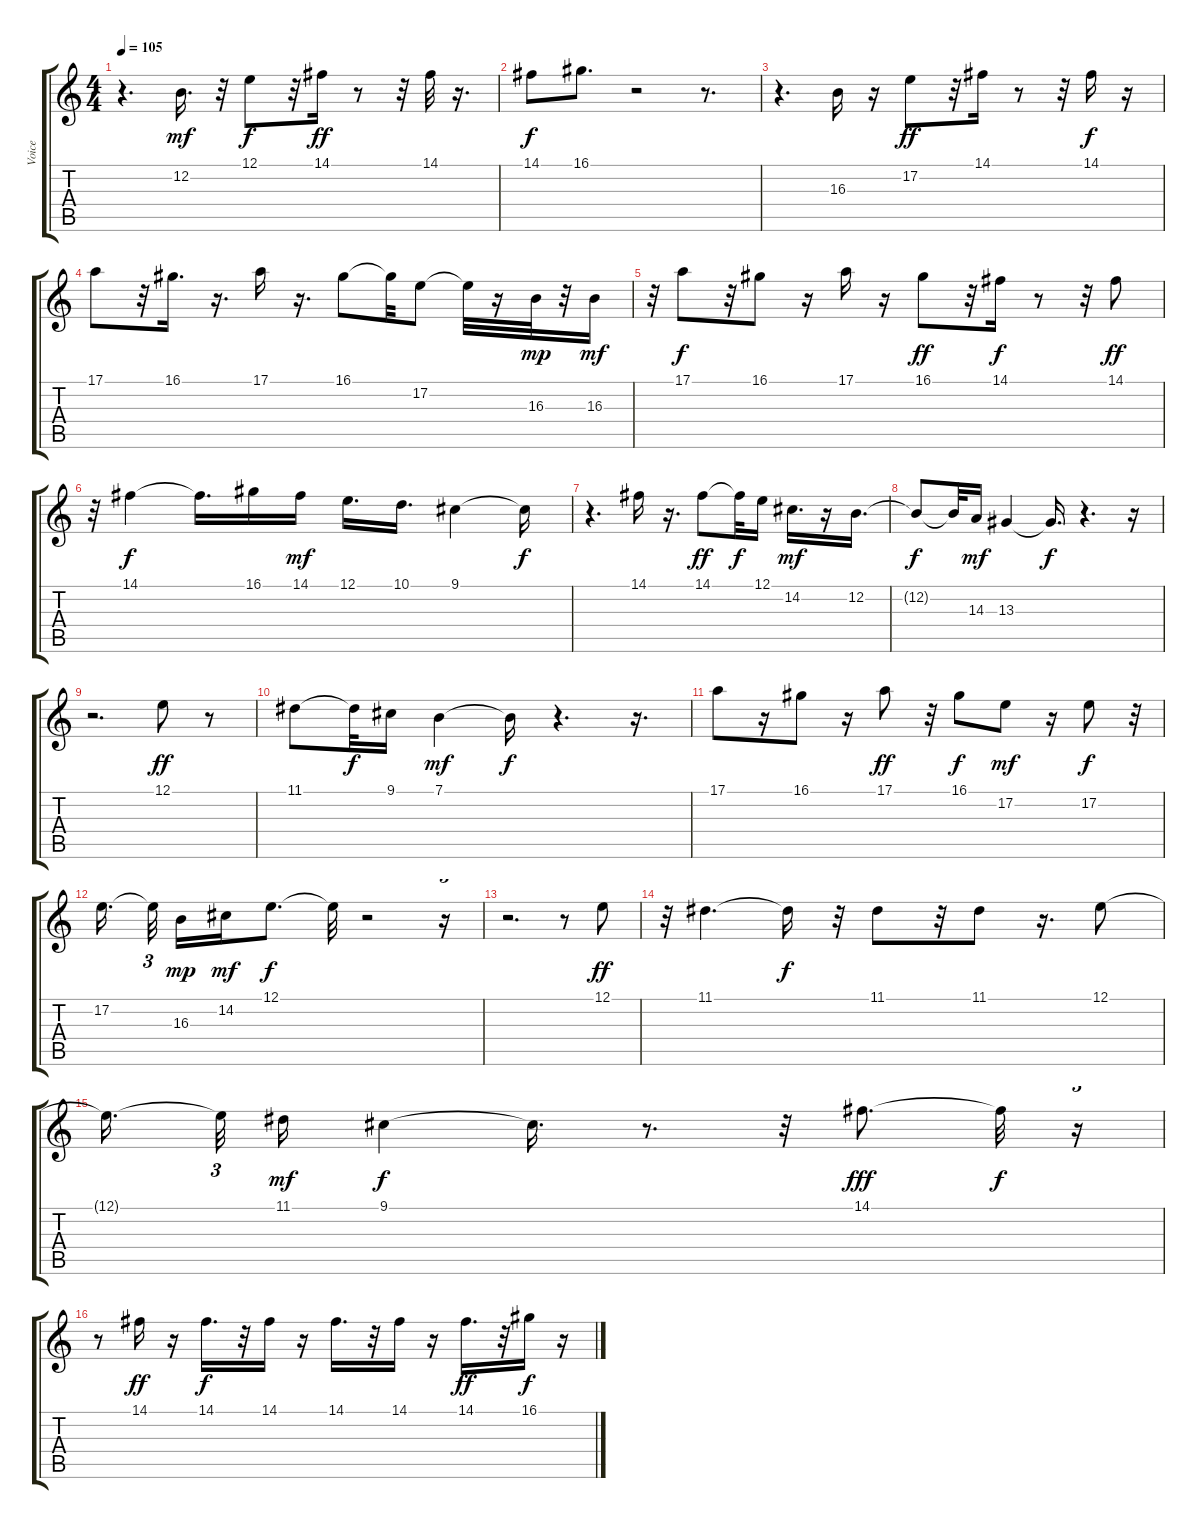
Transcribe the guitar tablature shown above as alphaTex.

\track ("Voice" "Voice") {instrument harmonica}
\staff {score tabs}
\tuning (E4 B3 G3 D3 A2 E2) {hide}
\ts (4 4)
\tempo 105
\clef g2
\ks c
r.4{d dy f} 12.2.16{d dy mf} r.32 12.1.8{dy f} r.32 14.1.16{dy ff} r.8 r.32 14.1.32 r.16{d} |
14.1.8{dy f} 16.1.8{d} r.2 r.8{d} |
r.4{d} 16.3.16 r.16 17.2.8{dy ff} r.32 14.1.16 r.8 r.32 14.1.16{dy f} r.16 |
17.1.8 r.32 16.1.16{d} r.16{d} 17.1.16 r.16{d} 16.1.8 16.1{t}.32 17.2.8 17.2{t}.32 r.16 16.3.32{dy mp} r.32 16.3.16{dy mf} |
r.32 17.1.8{dy f} r.32 16.1.8 r.16 17.1.16 r.16 16.1.8{dy ff} r.32 14.1.16{dy f} r.8 r.32 14.1.8{dy ff} |
r.32 14.1.4{dy f} 14.1{t}.16{d} 16.1.16 14.1.16{dy mf} 12.1.16{d} 10.1.16{d} 9.1.4 9.1{t}.16{dy f} |
r.4{d} 14.1.16 r.16{d} 14.1.8{dy ff} 14.1{t}.32{dy f} 12.1.16 14.2.16{d dy mf} r.16 12.2.16{d} |
12.2{t}.8{dy f} 12.2{t}.32 14.3.16{dy mf} 13.3.4 13.3{t}.16{d dy f} r.4{d} r.16 |
r.2{d} 12.1.8{dy ff} r.8 |
11.1.8 11.1{t}.32{dy f} 9.1.16 7.1.4{dy mf} 7.1{t}.16{dy f} r.4{d} r.16{d} |
17.1.8 r.16 16.1.8 r.16 17.1.8{dy ff} r.32 16.1.8{dy f} 17.2.8{dy mf} r.16 17.2.8{dy f} r.32 |
17.2.16{d beam splitsecondary} 17.2{t}.32{tu (3 2) beam splitsecondary} 16.3.16{dy mp} 14.2.16{dy mf} 12.1.8{d dy f} 12.1{t}.32 r.2 r.16{tu (3 2)} |
r.2{d} r.8 12.1.8{dy ff} |
r.32 11.1.4{d} 11.1{t}.16{dy f} r.32 11.1.8 r.32 11.1.8 r.16{d} 12.1.8 |
12.1{t}.16{d beam splitsecondary} 12.1{t}.32{tu (3 2)} 11.1.16{dy mf} 9.1.4{dy f} 9.1{t}.16{d} r.8{d} r.32 14.1.8{d dy fff} 14.1{t}.32{dy f} r.16{tu (3 2)} |
r.8 14.1.16{dy ff} r.16 14.1.16{d dy f} r.32 14.1.16 r.16 14.1.16{d} r.32 14.1.16 r.16 14.1.16{d dy ff} r.32 16.1.16{dy f} r.16
